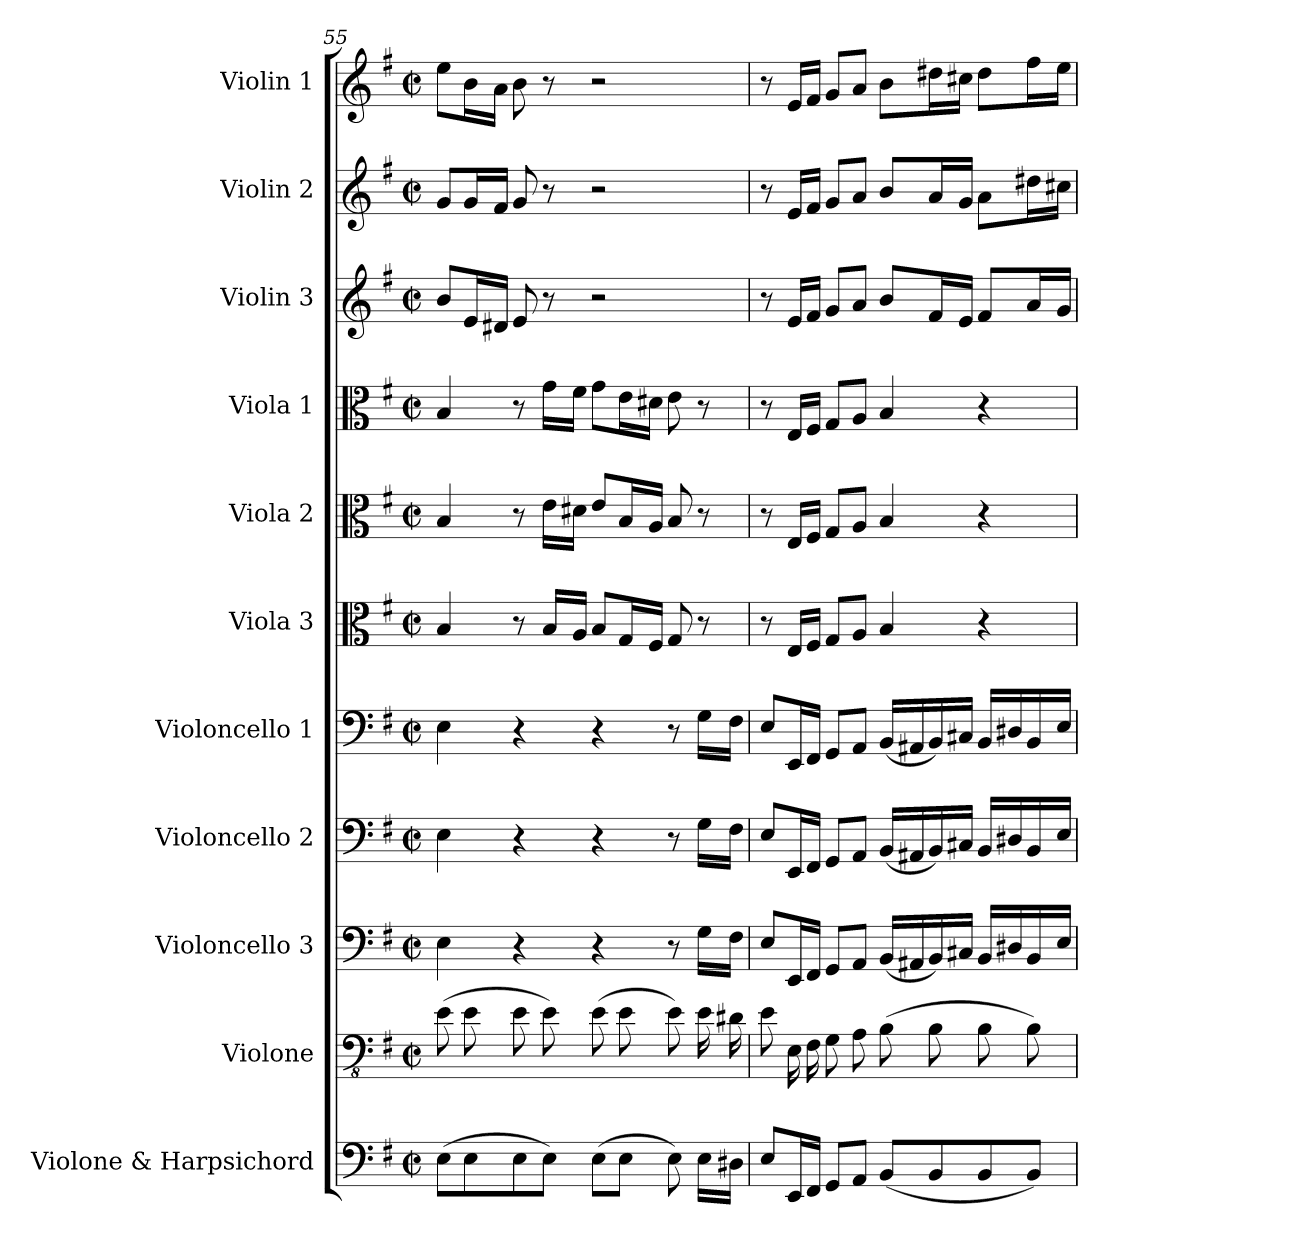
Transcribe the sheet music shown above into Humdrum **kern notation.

**kern	**kern	**kern	**kern	**kern	**kern	**kern	**kern	**kern	**kern	**kern
*part11	*part10	*part9	*part8	*part7	*part6	*part5	*part4	*part3	*part2	*part1
*staff11	*staff10	*staff9	*staff8	*staff7	*staff6	*staff5	*staff4	*staff3	*staff2	*staff1
*I"Violone &amp; Harpsichord	*I"Violone	*I"Violoncello 3	*I"Violoncello 2	*I"Violoncello 1	*I"Viola 3	*I"Viola 2	*I"Viola 1	*I"Violin 3	*I"Violin 2	*I"Violin 1
*I'Vne. &amp; Hch.	*I'Vne.	*I'Vc. 3	*I'Vc. 2	*I'Vc. 1	*I'Vla. 3	*I'Vla. 2	*I'Vla. 1	*I'Vln. 3	*I'Vln. 2	*I'Vln. 1
!!LO:PB:g=z
*clefF4	*clefFv4	*clefF4	*clefF4	*clefF4	*clefC3	*clefC3	*clefC3	*clefG2	*clefG2	*clefG2
*	*ITrd7c12	*	*	*	*	*	*	*	*	*
*k[f#]	*k[f#]	*k[f#]	*k[f#]	*k[f#]	*k[f#]	*k[f#]	*k[f#]	*k[f#]	*k[f#]	*k[f#]
*M4/4	*M4/4	*M4/4	*M4/4	*M4/4	*M4/4	*M4/4	*M4/4	*M4/4	*M4/4	*M4/4
*met(c|)	*met(c|)	*met(c|)	*met(c|)	*met(c|)	*met(c|)	*met(c|)	*met(c|)	*met(c|)	*met(c|)	*met(c|)
=55	=55	=55	=55	=55	=55	=55	=55	=55	=55	=55
(8E\L	(8EE	4E\	4E\	4E\	4B/	4B/	4B/	8b/L	8g/L	8ee\L
8E\	8EE	.	.	.	.	.	.	16e/L	16g/L	16b\L
.	.	.	.	.	.	.	.	16d#X/JJ	16f#/JJ	16a\JJ
8E\	8EE	4r	4r	4r	8r	8r	8r	8e/	8g/	8b\
8E\J)	8EE)	.	.	.	16B/LL	16e\LL	16g\LL	8r	8r	8r
.	.	.	.	.	16A/JJ	16d#X\JJ	16f#\JJ	.	.	.
(8E\L	(8EE	4r	4r	4r	8B/L	8e/L	8g\L	2r	2r	2r
8E\J	8EE	.	.	.	16G/L	16B/L	16e\L	.	.	.
.	.	.	.	.	16F#/JJ	16A/JJ	16d#X\JJ	.	.	.
8E\)	8EE)	8r	8r	8r	8G/	8B/	8e\	.	.	.
16E\LL	16EE	16G\LL	16G\LL	16G\LL	8r	8r	8r	.	.	.
16D#X\JJ	16DD#X	16F#\JJ	16F#\JJ	16F#\JJ	.	.	.	.	.	.
=56	=56	=56	=56	=56	=56	=56	=56	=56	=56	=56
8E/L	8EE	8E/L	8E/L	8E/L	8r	8r	8r	8r	8r	8r
16EE/L	16EEE	16EE/L	16EE/L	16EE/L	16E/LL	16E/LL	16E/LL	16e/LL	16e/LL	16e/LL
16FF#/JJ	16FFF#	16FF#/JJ	16FF#/JJ	16FF#/JJ	16F#/JJ	16F#/JJ	16F#/JJ	16f#/JJ	16f#/JJ	16f#/JJ
8GG/L	8GGG	8GG/L	8GG/L	8GG/L	8G/L	8G/L	8G/L	8g/L	8g/L	8g/L
8AA/J	8AAA	8AA/J	8AA/J	8AA/J	8A/J	8A/J	8A/J	8a/J	8a/J	8a/J
(8BB/L	(8BBB	(16BB/LL	(16BB/LL	(16BB/LL	4B/	4B/	4B/	8b/L	8b/L	8b\L
.	.	16AA#X/	16AA#X/	16AA#X/	.	.	.	.	.	.
8BB/	8BBB	16BB/)	16BB/)	16BB/)	.	.	.	16f#/L	16a/L	16dd#X\L
.	.	16C#X/JJ	16C#X/JJ	16C#X/JJ	.	.	.	16e/JJ	16g/JJ	16cc#X\JJ
8BB/	8BBB	16BB/LL	16BB/LL	16BB/LL	4r	4r	4r	8f#/L	8a\L	8dd#\L
.	.	16D#X/	16D#X/	16D#X/	.	.	.	.	.	.
8BB/J)	8BBB)	16BB/	16BB/	16BB/	.	.	.	16a/L	16dd#X\L	16ff#\L
.	.	16E/JJ	16E/JJ	16E/JJ	.	.	.	16g/JJ	16cc#X\JJ	16ee\JJ
=	=	=	=	=	=	=	=	=	=	=
*-	*-	*-	*-	*-	*-	*-	*-	*-	*-	*-
